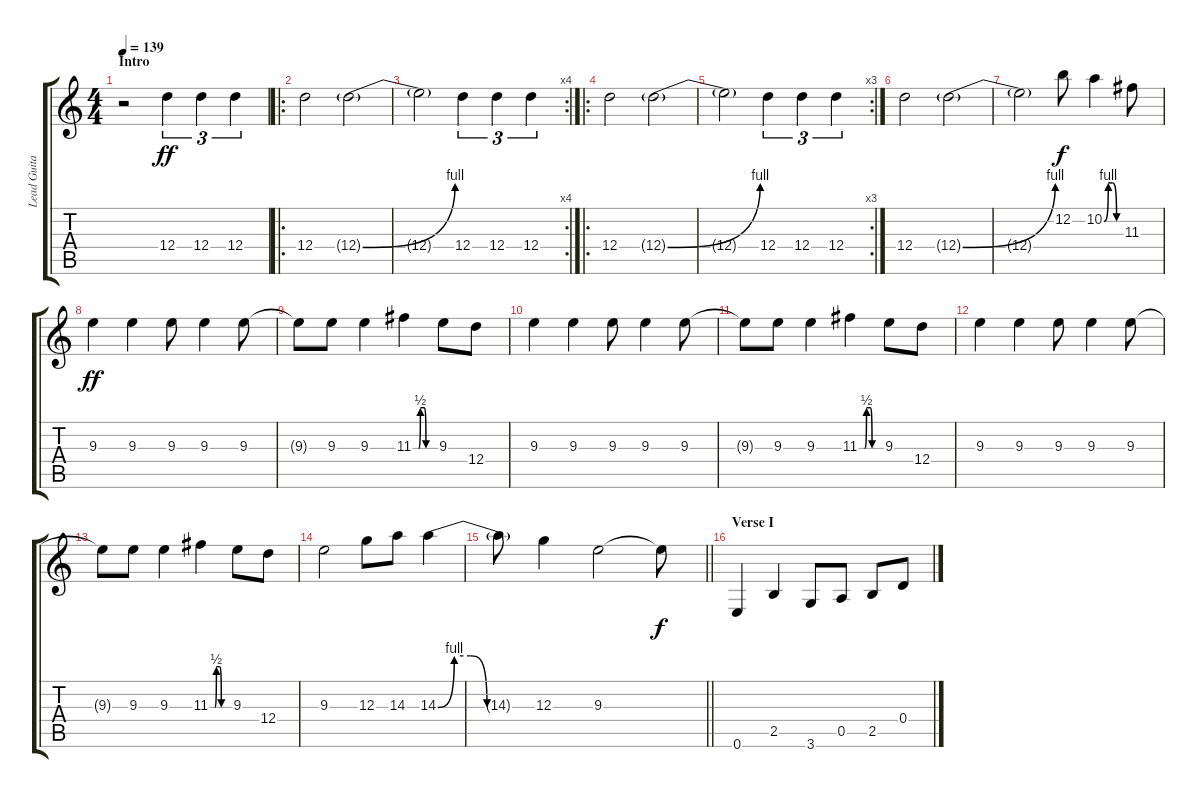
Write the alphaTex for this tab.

\track ("Lead Guitar" "Lead Guita") {instrument overdrivenguitar}
\staff {score tabs}
\tuning (E4 B3 G3 D3 A2 E2) {hide}
\ts (4 4)
\section ("" "Intro")
\tempo 139
\clef g2
\ks c
r.2{dy ff instrument overdrivenguitar} 12.4.4{tu (3 2)} 12.4.4{tu (3 2)} 12.4.4{tu (3 2)} |
\ro
12.4.2 12.4{be (bend 0 0 60 4) g}.2 |
\rc 4
12.4{t}.2 12.4.4{tu (3 2)} 12.4.4{tu (3 2)} 12.4.4{tu (3 2)} |
\ro
12.4.2 12.4{be (bend 0 0 60 4) g}.2 |
\rc 3
12.4{t}.2 12.4.4{tu (3 2)} 12.4.4{tu (3 2)} 12.4.4{tu (3 2)} |
12.4.2 12.4{be (bend 0 0 60 4) g}.2 |
12.4{t}.2 12.2.8{dy f} 10.2{be (custom 0 0 15 4 30 4 45 0 60 0)}.4 11.3.8 |
9.3.4{dy ff} 9.3.4 9.3.8 9.3.4 9.3.8 |
9.3{t}.8 9.3.8 9.3.4 11.3{be (custom 0 0 15 0 20 2 30 2 35 0 60 0)}.4 9.3.8 12.4.8 |
9.3.4 9.3.4 9.3.8 9.3.4 9.3.8 |
9.3{t}.8 9.3.8 9.3.4 11.3{be (custom 0 0 15 0 20 2 30 2 35 0 60 0)}.4 9.3.8 12.4.8 |
9.3.4 9.3.4 9.3.8 9.3.4 9.3.8 |
9.3{t}.8 9.3.8 9.3.4 11.3{be (custom 0 0 15 0 20 2 30 2 35 0 60 0)}.4 9.3.8 12.4.8 |
9.3.2 12.3.8 14.3.8 14.3{be (custom 0 0 10 4 20 4 30 0 60 0)}.4 |
\barLineRight lightlight
14.3{t}.8 12.3.4 9.3.2 9.3{t}.8{dy f} |
\section ("" "Verse I")
0.6.4 2.5.4 3.6.8 0.5.8 2.5.8 0.4.8
